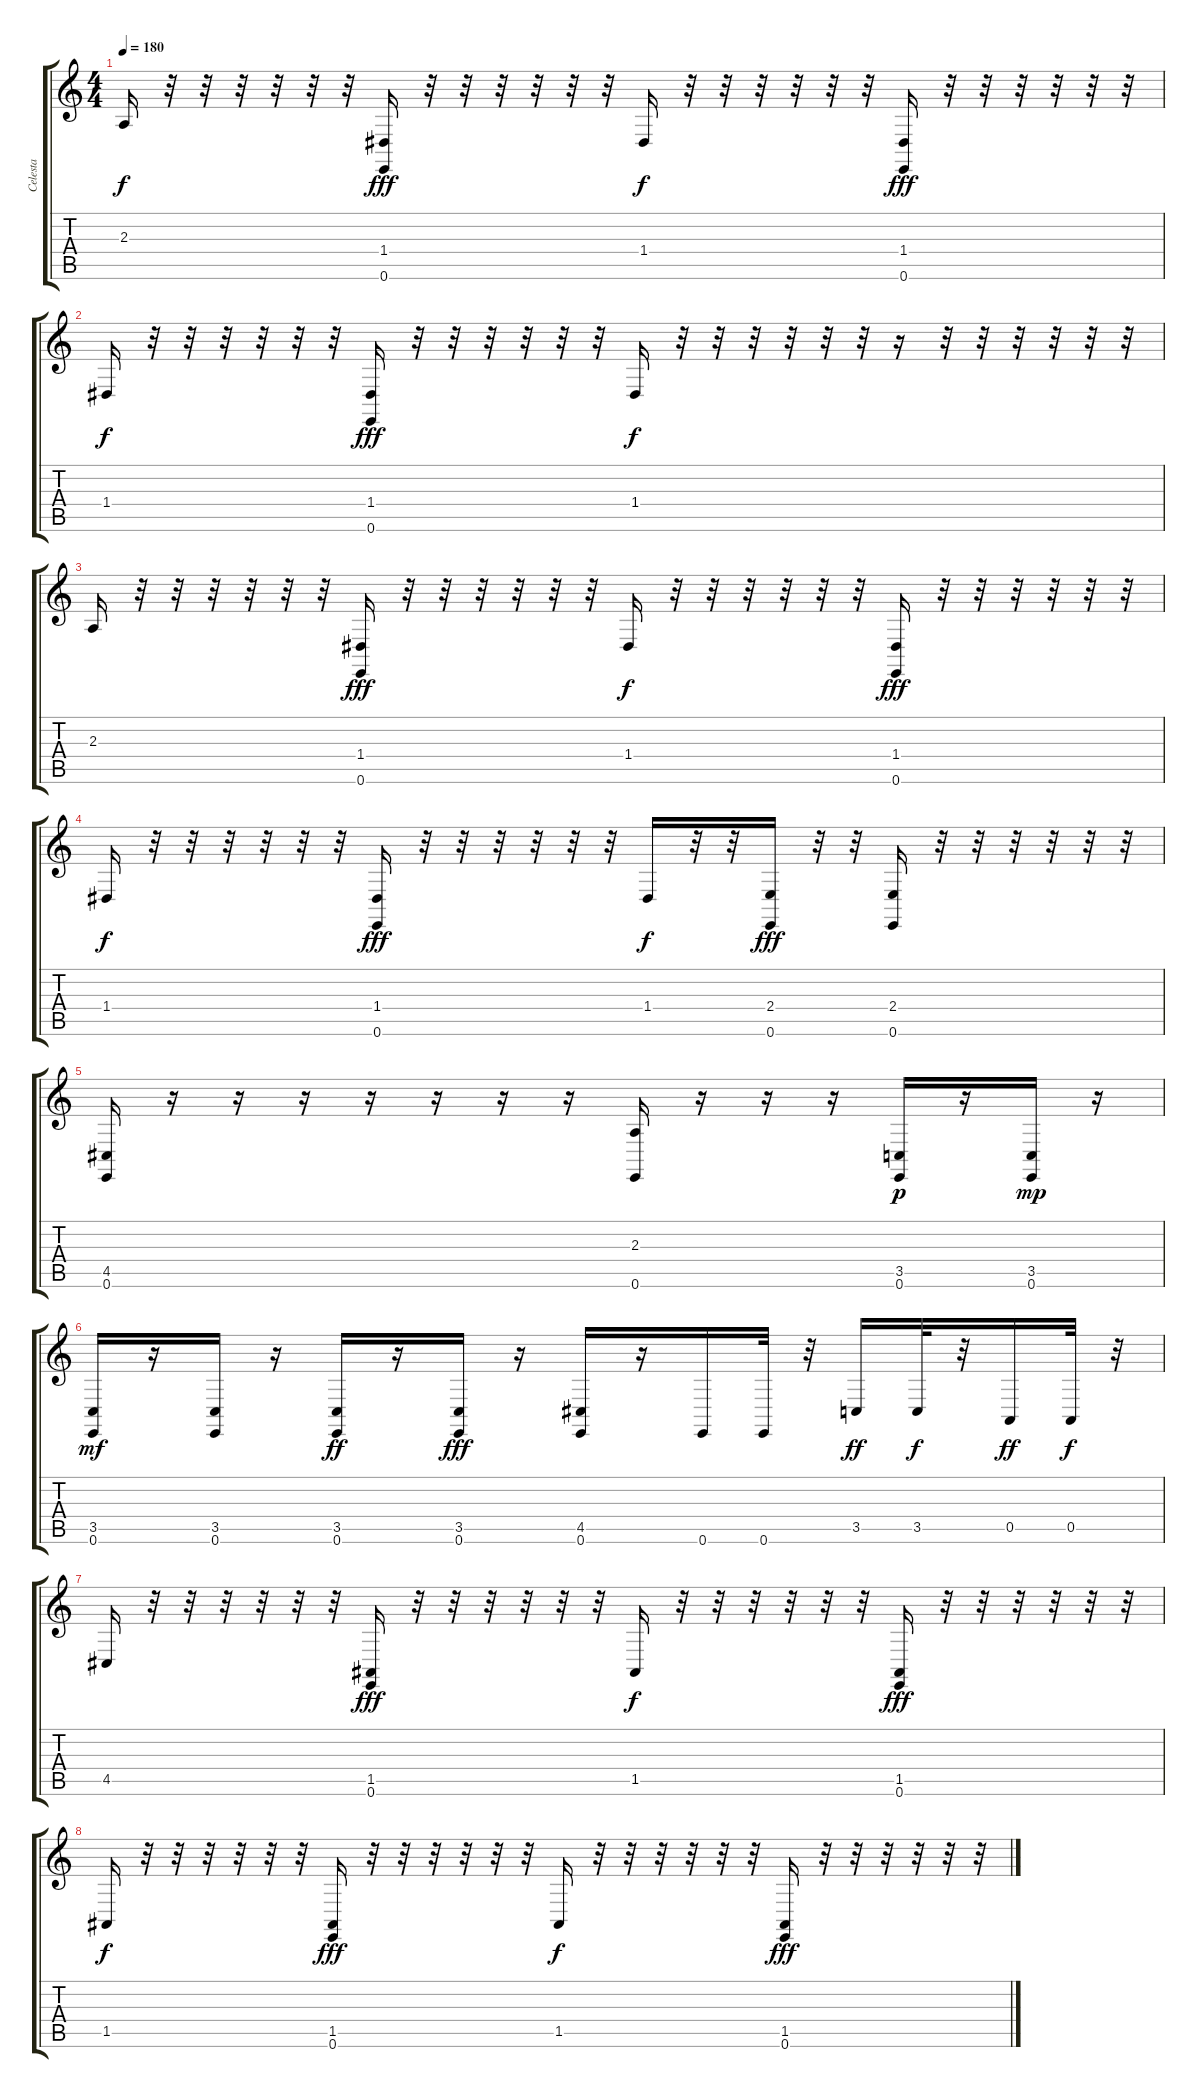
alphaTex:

\track ("Celesta" "Celesta") {instrument celesta}
\staff {score tabs}
\tuning (E4 B3 G3 D3 A2 E2) {hide}
\ts (4 4)
\tempo 180
\clef g2
\ks c
2.3.16{dy f} r.32 r.32 r.32 r.32 r.32 r.32 (1.4 0.6).16{dy fff} r.32 r.32 r.32 r.32 r.32 r.32 1.4.16{dy f} r.32 r.32 r.32 r.32 r.32 r.32 (1.4 0.6).16{dy fff} r.32 r.32 r.32 r.32 r.32 r.32 |
1.4.16{dy f} r.32 r.32 r.32 r.32 r.32 r.32 (1.4 0.6).16{dy fff} r.32 r.32 r.32 r.32 r.32 r.32 1.4.16{dy f} r.32 r.32 r.32 r.32 r.32 r.32 r.16 r.32 r.32 r.32 r.32 r.32 r.32 |
2.3.16 r.32 r.32 r.32 r.32 r.32 r.32 (1.4 0.6).16{dy fff} r.32 r.32 r.32 r.32 r.32 r.32 1.4.16{dy f} r.32 r.32 r.32 r.32 r.32 r.32 (1.4 0.6).16{dy fff} r.32 r.32 r.32 r.32 r.32 r.32 |
1.4.16{dy f} r.32 r.32 r.32 r.32 r.32 r.32 (1.4 0.6).16{dy fff} r.32 r.32 r.32 r.32 r.32 r.32 1.4.16{dy f} r.32 r.32 (2.4 0.6).16{dy fff} r.32 r.32 (2.4 0.6).16 r.32 r.32 r.32 r.32 r.32 r.32 |
(4.5 0.6).16 r.16 r.16 r.16 r.16 r.16 r.16 r.16 (2.3 0.6).16 r.16 r.16 r.16 (3.5 0.6).16{dy p} r.16 (3.5 0.6).16{dy mp} r.16 |
(3.5 0.6).16{dy mf} r.16 (3.5 0.6).16 r.16 (3.5 0.6).16{dy ff} r.16 (3.5 0.6).16{dy fff} r.16 (4.5 0.6).16 r.16 0.6.16 0.6.32 r.32 3.5.16{dy ff} 3.5.32{dy f} r.32 0.5.16{dy ff} 0.5.32{dy f} r.32 |
4.5.16 r.32 r.32 r.32 r.32 r.32 r.32 (1.5 0.6).16{dy fff} r.32 r.32 r.32 r.32 r.32 r.32 1.5.16{dy f} r.32 r.32 r.32 r.32 r.32 r.32 (1.5 0.6).16{dy fff} r.32 r.32 r.32 r.32 r.32 r.32 |
1.5.16{dy f} r.32 r.32 r.32 r.32 r.32 r.32 (1.5 0.6).16{dy fff} r.32 r.32 r.32 r.32 r.32 r.32 1.5.16{dy f} r.32 r.32 r.32 r.32 r.32 r.32 (1.5 0.6).16{dy fff} r.32 r.32 r.32 r.32 r.32 r.32
